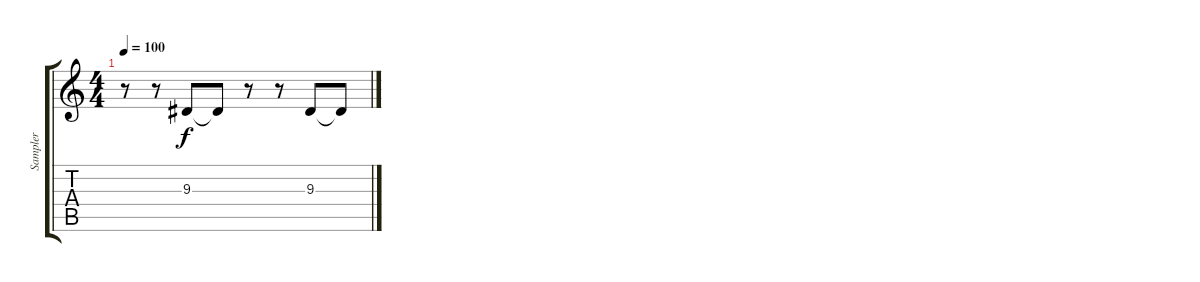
\track ("Sampler" "Sampler") {instrument breathnoise}
\staff {score tabs}
\tuning (Eb4 Bb3 Gb3 Db3 Ab2 Db2) {hide}
\ts (4 4)
\tempo 100
\clef g2
\ks c
r.8{dy f volume 8 instrument tinklebell} r.8 9.3.8 9.3{t}.8 r.8 r.8 9.3.8 9.3{t}.8
